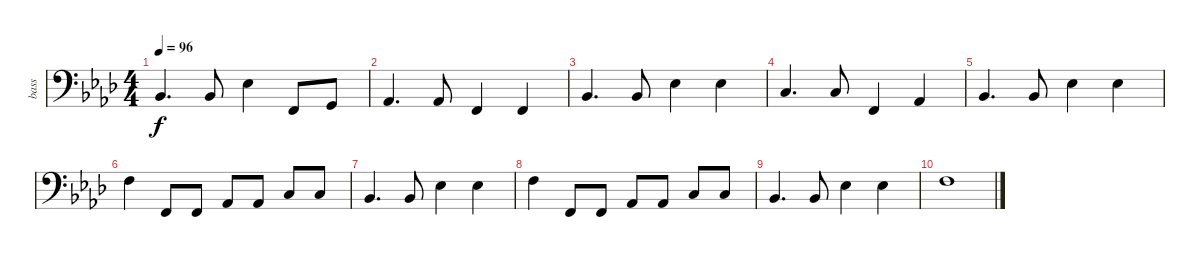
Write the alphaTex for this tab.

\track ("bass" "bass") {instrument electricbassfinger}
\staff {score}
\tuning (G2 D2 A1 E1) {hide}
\ts (4 4)
\tempo 96
\clef f4
\ks fminor
1.3.4{d dy f} 1.3.8 1.2.4 1.4.8 3.4.8 |
4.4.4{d} 4.4.8 1.4.4 1.4.4 |
1.3.4{d} 1.3.8 1.2.4 1.2.4 |
3.3.4{d} 3.3.8 1.4.4 4.4.4 |
1.3.4{d} 1.3.8 1.2.4 1.2.4 |
3.2.4 1.4.8 1.4.8 4.4.8 4.4.8 3.3.8 3.3.8 |
1.3.4{d} 1.3.8 1.2.4 1.2.4 |
3.2.4 1.4.8 1.4.8 4.4.8 4.4.8 3.3.8 3.3.8 |
1.3.4{d} 1.3.8 1.2.4 1.2.4 |
3.2.1
